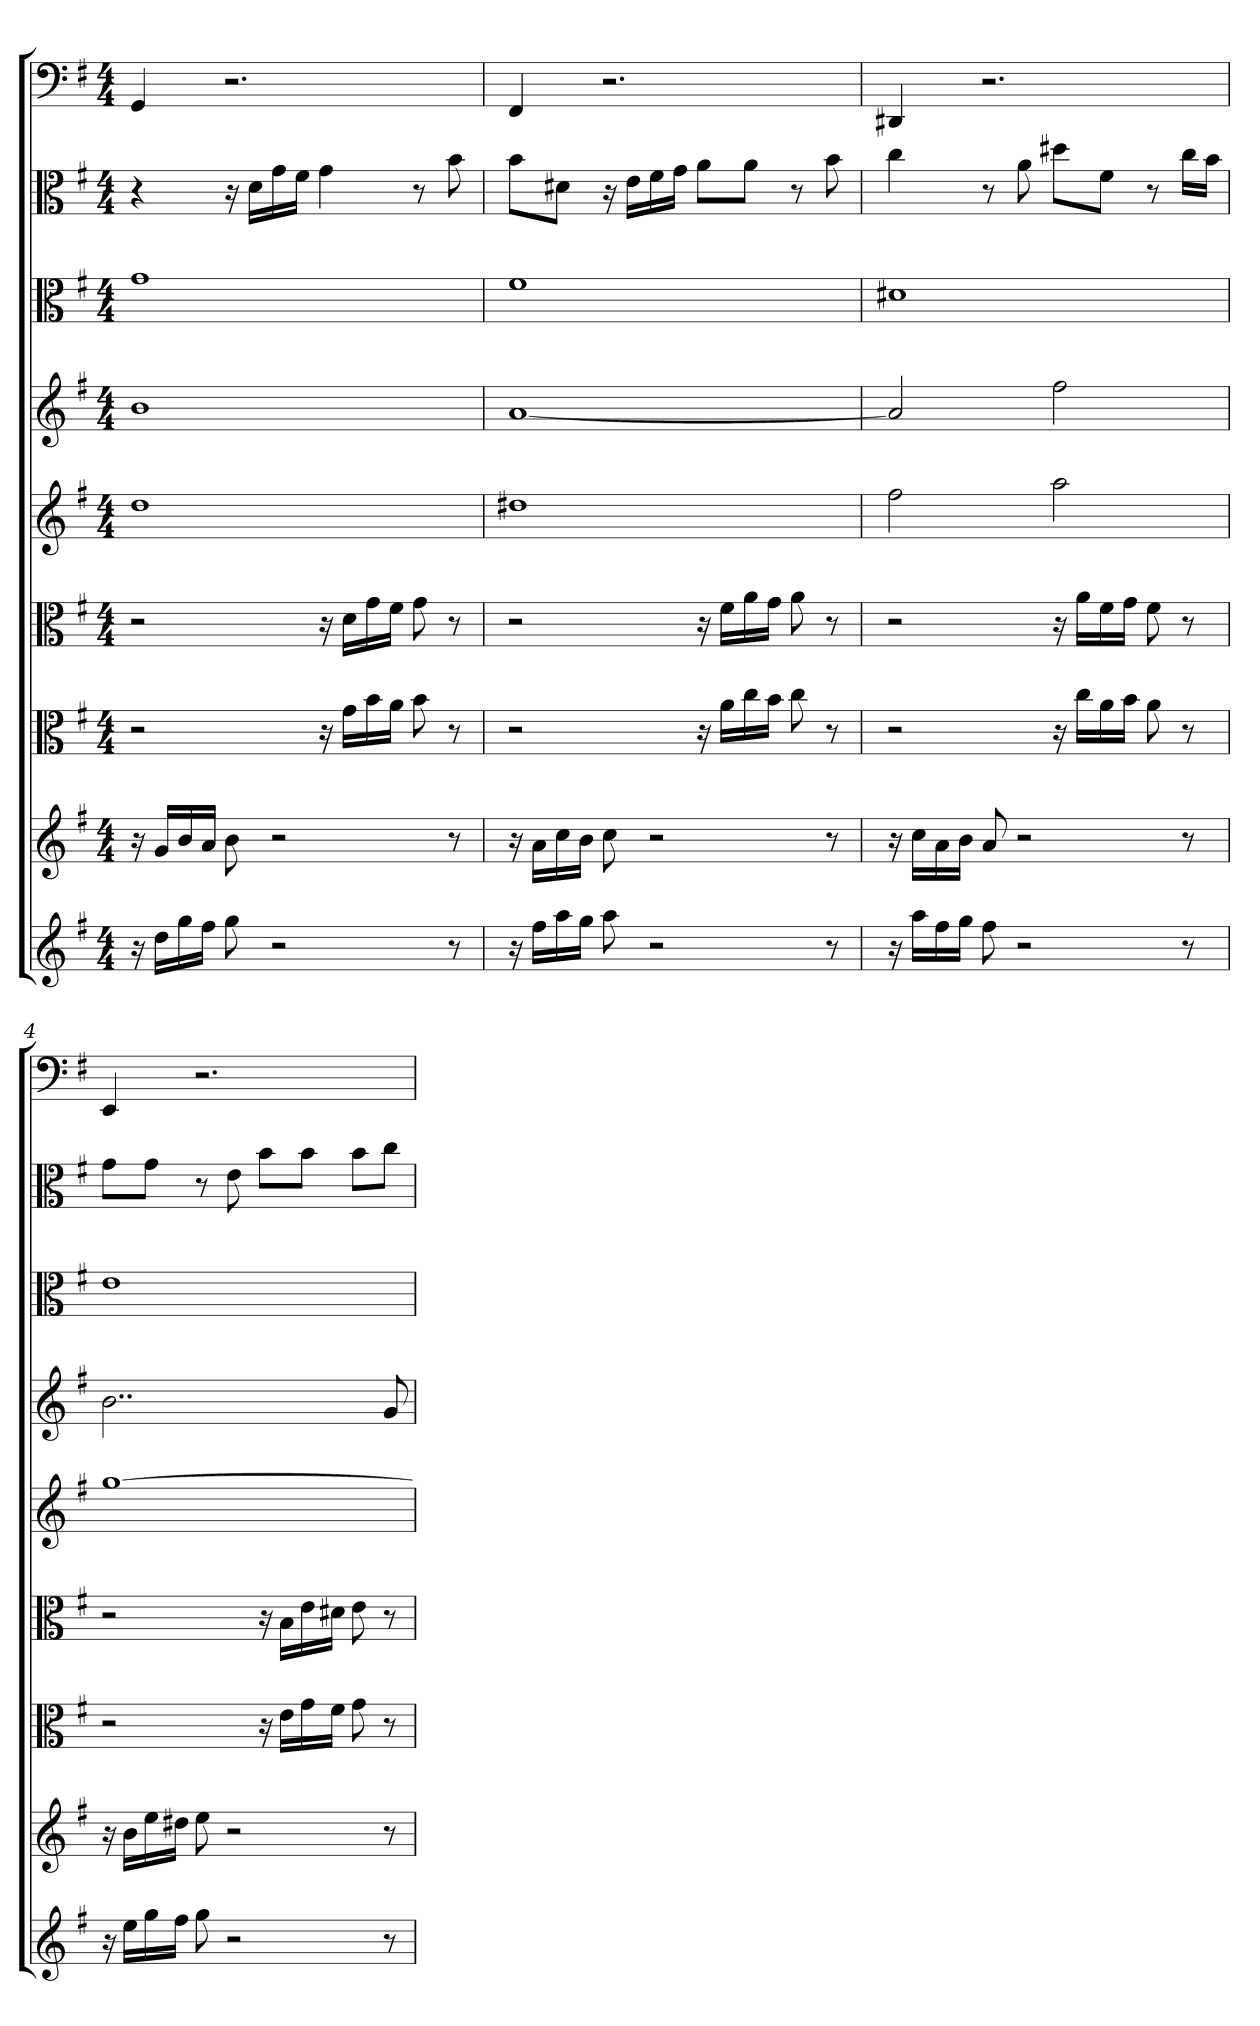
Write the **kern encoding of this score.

**kern	**kern	**kern	**kern	**kern	**kern	**kern	**kern	**kern
*part9	*part8	*part7	*part6	*part5	*part4	*part3	*part2	*part1
*staff9	*staff8	*staff7	*staff6	*staff5	*staff4	*staff3	*staff2	*staff1
*	*	*clefC3	*clefC3	*	*	*clefC3	*clefC3	*clefF4
*k[f#]	*k[f#]	*k[f#]	*k[f#]	*k[f#]	*k[f#]	*k[f#]	*k[f#]	*k[f#]
*e:	*e:	*e:	*e:	*e:	*e:	*e:	*e:	*e:
*M4/4	*M4/4	*M4/4	*M4/4	*M4/4	*M4/4	*M4/4	*M4/4	*M4/4
=1	=1	=1	=1	=1	=1	=1	=1	=1
16r	16r	2r	2r	1dd	1b	1g	4r	4GG
16ddLL	16gLL	.	.	.	.	.	.	.
16gg	16b	.	.	.	.	.	.	.
16ff#JJ	16aJJ	.	.	.	.	.	.	.
8gg	8b	.	.	.	.	.	16r	2.r
.	.	.	.	.	.	.	16d\LL	.
2r	2r	.	.	.	.	.	16g\	.
.	.	.	.	.	.	.	16f#\JJ	.
.	.	16r	16r	.	.	.	4g	.
.	.	16g\LL	16d\LL	.	.	.	.	.
.	.	16b\	16g\	.	.	.	.	.
.	.	16a\JJ	16f#\JJ	.	.	.	.	.
.	.	8b	8g	.	.	.	8r	.
8r	8r	8r	8r	.	.	.	8b	.
=2	=2	=2	=2	=2	=2	=2	=2	=2
16r	16r	2r	2r	1dd#X	[1a	1f#	8b\L	4FF#
16ff#LL	16aLL	.	.	.	.	.	.	.
16aa	16cc	.	.	.	.	.	8d#X\J	.
16ggJJ	16bJJ	.	.	.	.	.	.	.
8aa	8cc	.	.	.	.	.	16r	2.r
.	.	.	.	.	.	.	16e\LL	.
2r	2r	.	.	.	.	.	16f#\	.
.	.	.	.	.	.	.	16g\JJ	.
.	.	16r	16r	.	.	.	8a\L	.
.	.	16a\LL	16f#\LL	.	.	.	.	.
.	.	16cc\	16a\	.	.	.	8a\J	.
.	.	16b\JJ	16g\JJ	.	.	.	.	.
.	.	8cc	8a	.	.	.	8r	.
8r	8r	8r	8r	.	.	.	8b	.
=3	=3	=3	=3	=3	=3	=3	=3	=3
16r	16r	2r	2r	2ff#	2a]	1d#X	4cc	4DD#X
16aaLL	16ccLL	.	.	.	.	.	.	.
16ff#	16a	.	.	.	.	.	.	.
16ggJJ	16bJJ	.	.	.	.	.	.	.
8ff#	8a	.	.	.	.	.	8r	2.r
2r	2r	.	.	.	.	.	8a	.
.	.	16r	16r	2aa	2ff#	.	8dd#X\L	.
.	.	16cc\LL	16a\LL	.	.	.	.	.
.	.	16a\	16f#\	.	.	.	8f#\J	.
.	.	16b\JJ	16g\JJ	.	.	.	.	.
.	.	8a	8f#	.	.	.	8r	.
8r	8r	8r	8r	.	.	.	16cc\LL	.
.	.	.	.	.	.	.	16b\JJ	.
=4	=4	=4	=4	=4	=4	=4	=4	=4
16r	16r	2r	2r	[1gg	2..b	1e	8g\L	4EE
16eeLL	16bLL	.	.	.	.	.	.	.
16gg	16ee	.	.	.	.	.	8g\J	.
16ff#JJ	16dd#XJJ	.	.	.	.	.	.	.
8gg	8ee	.	.	.	.	.	8r	2.r
2r	2r	.	.	.	.	.	8e	.
.	.	16r	16r	.	.	.	8b\L	.
.	.	16e\LL	16B\LL	.	.	.	.	.
.	.	16g\	16e\	.	.	.	8b\J	.
.	.	16f#\JJ	16d#X\JJ	.	.	.	.	.
.	.	8g	8e	.	.	.	8b\L	.
8r	8r	8r	8r	.	8g	.	8cc\J	.
=	=	=	=	=	=	=	=	=
*-	*-	*-	*-	*-	*-	*-	*-	*-
